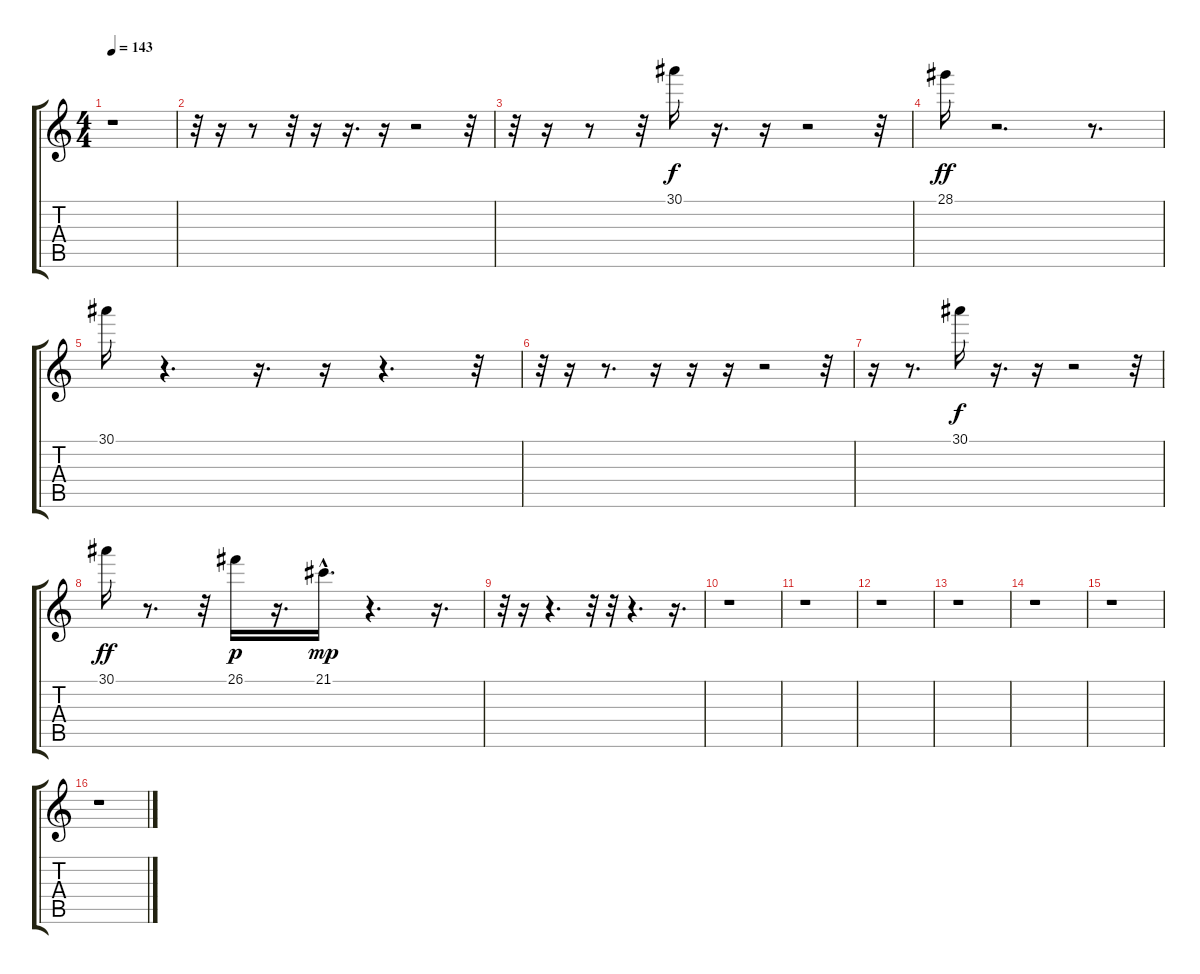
\track "" {instrument glockenspiel}
\staff {score tabs}
\tuning (E4 B3 G3 D3 A2 E2) {hide}
\ts (4 4)
\tempo 143
\clef g2
\ks c
r.1{dy f instrument glockenspiel} |
r.32 r.16 r.8 r.32 r.16 r.16{d} r.16 r.2 r.32 |
r.32 r.16 r.8 r.32 30.1.16 r.16{d} r.16 r.2 r.32 |
28.1.16{dy ff} r.2{d} r.8{d} |
30.1.16 r.4{d} r.16{d} r.16 r.4{d} r.32 |
r.32 r.16 r.8{d} r.16 r.16 r.16 r.2 r.32 |
r.16 r.8{d} 30.1.16{dy f} r.16{d} r.16 r.2 r.32 |
30.1.16{dy ff} r.8{d} r.32 26.1.16{dy p} r.16{d} 21.1{hac}.16{d dy mp} r.4{d} r.16{d} |
r.32 r.16 r.4{d} r.32 r.32 r.4{d} r.16{d} |
r.1 |
r.1 |
r.1 |
r.1 |
r.1 |
r.1 |
r.1
